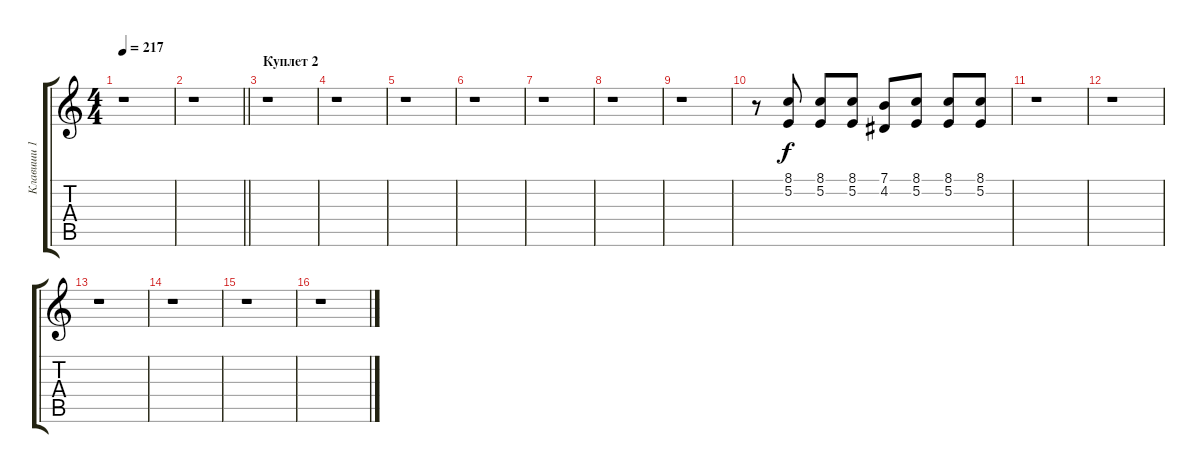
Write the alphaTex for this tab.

\track ("Клавиши 1" "Клавиши 1") {instrument tuba}
\staff {score tabs}
\tuning (E4 B3 G3 D3 A2 E2) {hide}
\ts (4 4)
\tempo 217
\clef g2
\ks c
r.1{dy f} |
\barLineRight lightlight
r.1 |
\section ("" "Куплет 2")
r.1 |
r.1 |
r.1 |
r.1 |
r.1 |
r.1 |
r.1 |
r.8 (8.1 5.2).8 (8.1 5.2).8 (8.1 5.2).8 (7.1 4.2).8 (8.1 5.2).8 (8.1 5.2).8 (8.1 5.2).8 |
r.1 |
r.1 |
r.1 |
r.1 |
r.1 |
r.1
